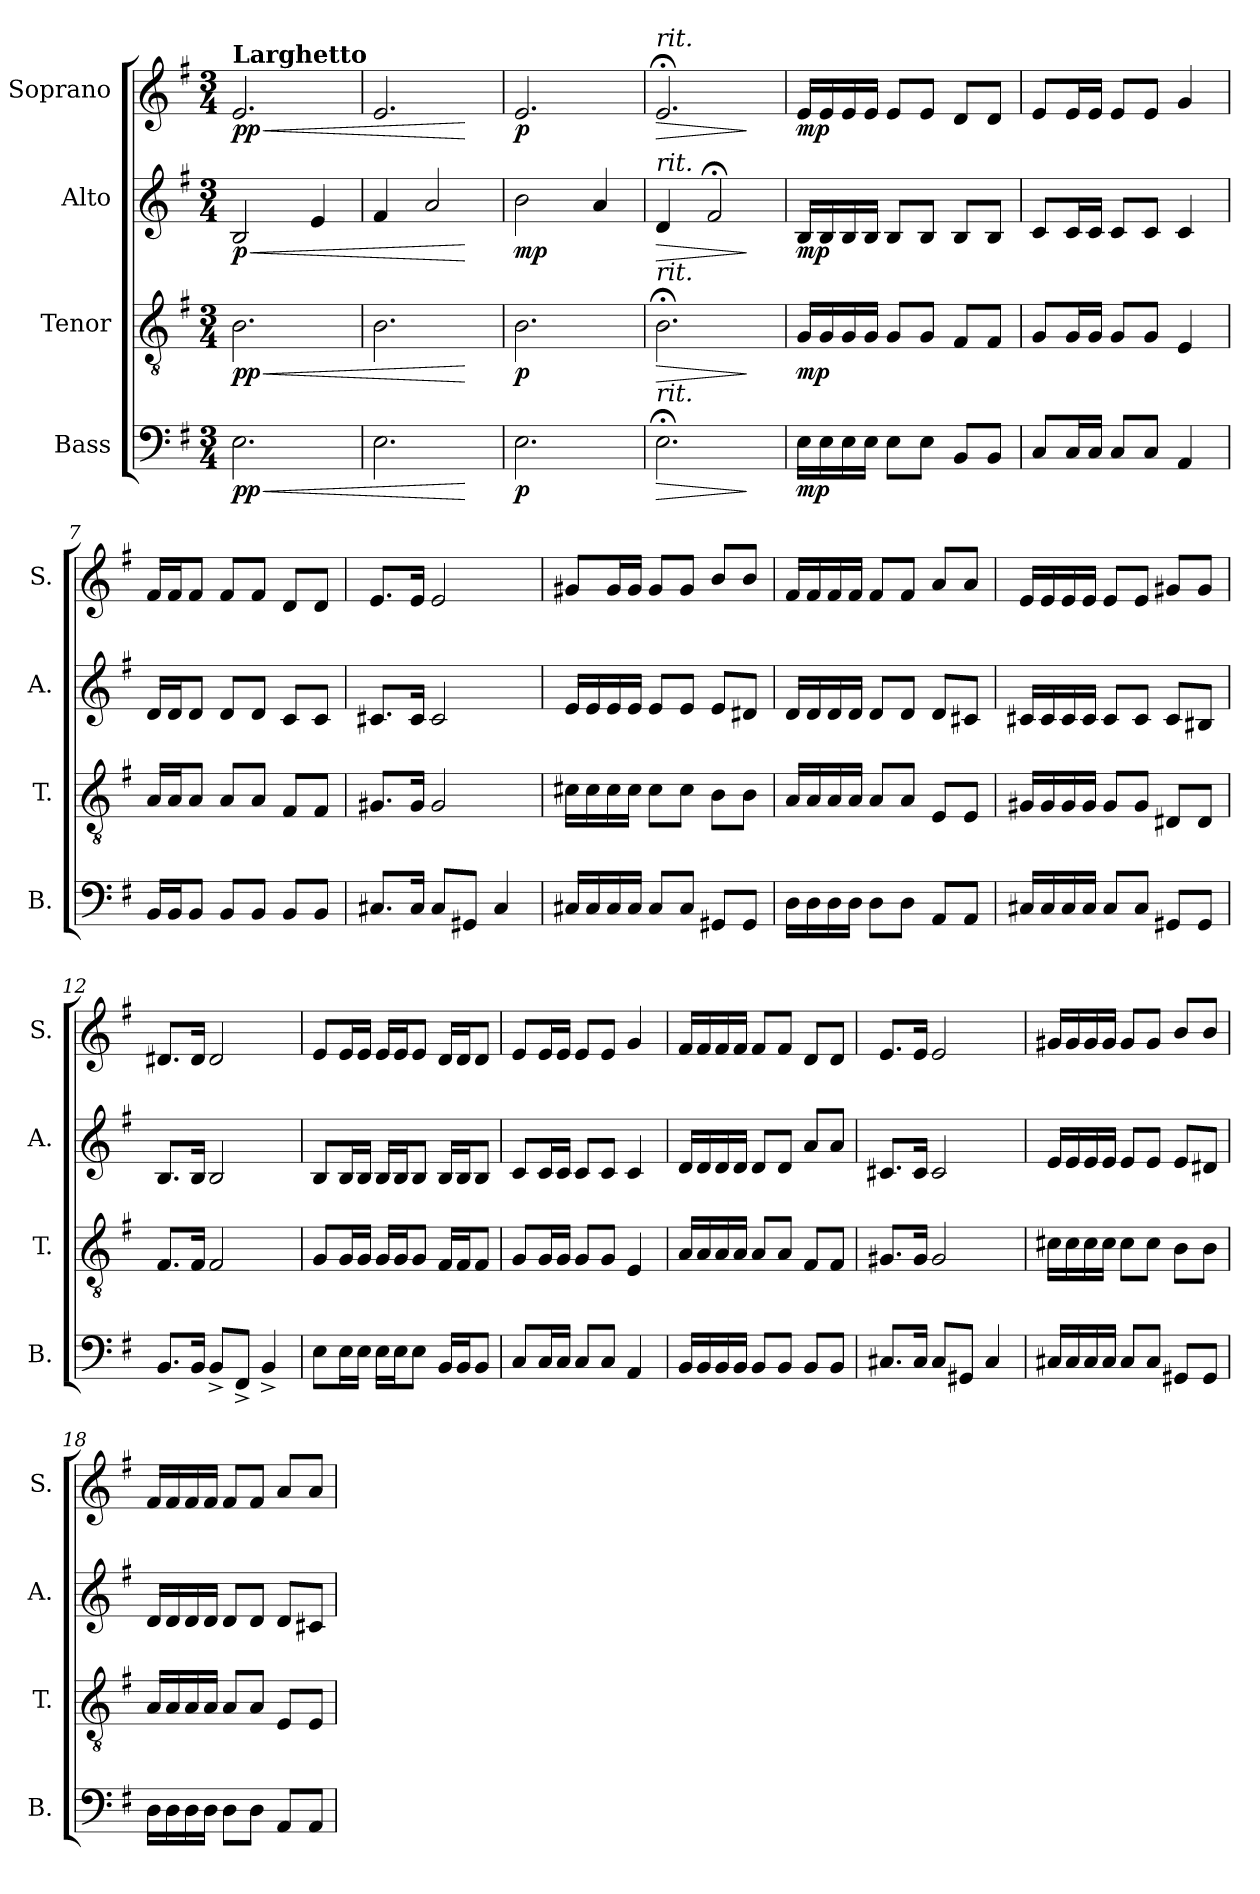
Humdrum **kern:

**kern	**dynam	**kern	**dynam	**kern	**dynam	**kern	**dynam
*part4	*part4	*part3	*part3	*part2	*part2	*part1	*part1
*staff4	*staff4	*staff3	*staff3	*staff2	*staff2	*staff1	*staff1
*I"Bass	*	*I"Tenor	*	*I"Alto	*	*I"Soprano	*
*I'B.	*	*I'T.	*	*I'A.	*	*I'S.	*
*clefF4	*	*clefGv2	*	*clefG2	*	*clefG2	*
*k[f#]	*	*k[f#]	*	*k[f#]	*	*k[f#]	*
*M3/4	*	*M3/4	*	*M3/4	*	*M3/4	*
=1	=1	=1	=1	=1	=1	=1	=1
!	!	!	!	!	!	!LO:TX:a:B:t=Larghetto	!
!	!LO:HP:b	!	!LO:HP:b	!	!LO:HP:b	!	!LO:HP:b
!	!LO:DY:n=1:b	!	!LO:DY:n=1:b	!	!LO:DY:n=1:b	!	!LO:DY:n=1:b
2.E\	< pp	2.B\	< pp	2B/	< p	2.e/	< pp
.	.	.	.	4e/	.	.	.
=2	=2	=2	=2	=2	=2	=2	=2
2.E\	.	2.B\	.	4f#/	.	2.e/	.
.	.	.	.	2a/	.	.	.
.	[	.	[	.	[	.	[
=3	=3	=3	=3	=3	=3	=3	=3
!	!LO:DY:b	!	!LO:DY:b	!	!LO:DY:b	!	!LO:DY:b
2.E\	p	2.B\	p	2b\	mp	2.e/	p
.	.	.	.	4a/	.	.	.
=4	=4	=4	=4	=4	=4	=4	=4
!	!	!	!	!	!	!LO:TX:a:i:t=rit.	!
!	!	!	!	!LO:TX:a:i:t=rit.	!	!	!
!	!	!LO:TX:a:i:t=rit.	!	!	!	!	!
!LO:TX:a:i:t=rit.	!	!	!	!	!	!	!
!	!LO:HP:b	!	!LO:HP:b	!	!LO:HP:b	!	!LO:HP:b
2.E;<\	>	2.B;<\	>	4d/	>	2.e;</	>
.	.	.	.	2f#;</	.	.	.
.	]	.	]	.	]	.	]
!!LO:LB:g=z
=5	=5	=5	=5	=5	=5	=5	=5
*	*	*	*	*	*	*MM80	*
!	!LO:DY:b	!	!LO:DY:b	!	!LO:DY:b	!	!LO:DY:b
16E\LL	mp	16G/LL	mp	16B/LL	mp	16e/LL	mp
16E\	.	16G/	.	16B/	.	16e/	.
16E\	.	16G/	.	16B/	.	16e/	.
16E\JJ	.	16G/JJ	.	16B/JJ	.	16e/JJ	.
8E\L	.	8G/L	.	8B/L	.	8e/L	.
8E\J	.	8G/J	.	8B/J	.	8e/J	.
8BB/L	.	8F#/L	.	8B/L	.	8d/L	.
8BB/J	.	8F#/J	.	8B/J	.	8d/J	.
=6	=6	=6	=6	=6	=6	=6	=6
8C/L	.	8G/L	.	8c/L	.	8e/L	.
16C/L	.	16G/L	.	16c/L	.	16e/L	.
16C/JJ	.	16G/JJ	.	16c/JJ	.	16e/JJ	.
8C/L	.	8G/L	.	8c/L	.	8e/L	.
8C/J	.	8G/J	.	8c/J	.	8e/J	.
4AA/	.	4E/	.	4c/	.	4g/	.
=7	=7	=7	=7	=7	=7	=7	=7
16BB/LL	.	16A/LL	.	16d/LL	.	16f#/LL	.
16BB/J	.	16A/J	.	16d/J	.	16f#/J	.
8BB/J	.	8A/J	.	8d/J	.	8f#/J	.
8BB/L	.	8A/L	.	8d/L	.	8f#/L	.
8BB/J	.	8A/J	.	8d/J	.	8f#/J	.
8BB/L	.	8F#/L	.	8c/L	.	8d/L	.
8BB/J	.	8F#/J	.	8c/J	.	8d/J	.
=8	=8	=8	=8	=8	=8	=8	=8
8.C#X/L	.	8.G#X/L	.	8.c#X/L	.	8.e/L	.
16C#/Jk	.	16G#/Jk	.	16c#/Jk	.	16e/Jk	.
8C#/L	.	2G#/	.	2c#/	.	2e/	.
8GG#X/J	.	.	.	.	.	.	.
4C#/	.	.	.	.	.	.	.
!!LO:LB:g=z
=9	=9	=9	=9	=9	=9	=9	=9
16C#X/LL	.	16c#X\LL	.	16e/LL	.	8g#X/L	.
16C#/	.	16c#\	.	16e/	.	.	.
16C#/	.	16c#\	.	16e/	.	16g#/L	.
16C#/JJ	.	16c#\JJ	.	16e/JJ	.	16g#/JJ	.
8C#/L	.	8c#\L	.	8e/L	.	8g#/L	.
8C#/J	.	8c#\J	.	8e/J	.	8g#/J	.
8GG#X/L	.	8B\L	.	8e/L	.	8b/L	.
8GG#/J	.	8B\J	.	8d#X/J	.	8b/J	.
=10	=10	=10	=10	=10	=10	=10	=10
16D\LL	.	16A/LL	.	16d/LL	.	16f#/LL	.
16D\	.	16A/	.	16d/	.	16f#/	.
16D\	.	16A/	.	16d/	.	16f#/	.
16D\JJ	.	16A/JJ	.	16d/JJ	.	16f#/JJ	.
8D\L	.	8A/L	.	8d/L	.	8f#/L	.
8D\J	.	8A/J	.	8d/J	.	8f#/J	.
8AA/L	.	8E/L	.	8d/L	.	8a/L	.
8AA/J	.	8E/J	.	8c#X/J	.	8a/J	.
=11	=11	=11	=11	=11	=11	=11	=11
16C#X/LL	.	16G#X/LL	.	16c#X/LL	.	16e/LL	.
16C#/	.	16G#/	.	16c#/	.	16e/	.
16C#/	.	16G#/	.	16c#/	.	16e/	.
16C#/JJ	.	16G#/JJ	.	16c#/JJ	.	16e/JJ	.
8C#/L	.	8G#/L	.	8c#/L	.	8e/L	.
8C#/J	.	8G#/J	.	8c#/J	.	8e/J	.
8GG#X/L	.	8D#X/L	.	8c#/L	.	8g#X/L	.
8GG#/J	.	8D#/J	.	8B#X/J	.	8g#/J	.
=12	=12	=12	=12	=12	=12	=12	=12
8.BB/L	.	8.F#/L	.	8.B/L	.	8.d#X/L	.
16BB/Jk	.	16F#/Jk	.	16B/Jk	.	16d#/Jk	.
8BB^/L	.	2F#/	.	2B/	.	2d#/	.
8FF#^/J	.	.	.	.	.	.	.
4BB^/	.	.	.	.	.	.	.
!!LO:PB:g=z
=13	=13	=13	=13	=13	=13	=13	=13
8E\L	.	8G/L	.	8B/L	.	8e/L	.
16E\L	.	16G/L	.	16B/L	.	16e/L	.
16E\JJ	.	16G/JJ	.	16B/JJ	.	16e/JJ	.
16E\LL	.	16G/LL	.	16B/LL	.	16e/LL	.
16E\J	.	16G/J	.	16B/J	.	16e/J	.
8E\J	.	8G/J	.	8B/J	.	8e/J	.
16BB/LL	.	16F#/LL	.	16B/LL	.	16d/LL	.
16BB/J	.	16F#/J	.	16B/J	.	16d/J	.
8BB/J	.	8F#/J	.	8B/J	.	8d/J	.
=14	=14	=14	=14	=14	=14	=14	=14
8C/L	.	8G/L	.	8c/L	.	8e/L	.
16C/L	.	16G/L	.	16c/L	.	16e/L	.
16C/JJ	.	16G/JJ	.	16c/JJ	.	16e/JJ	.
8C/L	.	8G/L	.	8c/L	.	8e/L	.
8C/J	.	8G/J	.	8c/J	.	8e/J	.
4AA/	.	4E/	.	4c/	.	4g/	.
=15	=15	=15	=15	=15	=15	=15	=15
16BB/LL	.	16A/LL	.	16d/LL	.	16f#/LL	.
16BB/	.	16A/	.	16d/	.	16f#/	.
16BB/	.	16A/	.	16d/	.	16f#/	.
16BB/JJ	.	16A/JJ	.	16d/JJ	.	16f#/JJ	.
8BB/L	.	8A/L	.	8d/L	.	8f#/L	.
8BB/J	.	8A/J	.	8d/J	.	8f#/J	.
8BB/L	.	8F#/L	.	8a/L	.	8d/L	.
8BB/J	.	8F#/J	.	8a/J	.	8d/J	.
=16	=16	=16	=16	=16	=16	=16	=16
8.C#X/L	.	8.G#X/L	.	8.c#X/L	.	8.e/L	.
16C#/Jk	.	16G#/Jk	.	16c#/Jk	.	16e/Jk	.
8C#/L	.	2G#/	.	2c#/	.	2e/	.
8GG#X/J	.	.	.	.	.	.	.
4C#/	.	.	.	.	.	.	.
!!LO:LB:g=z
=17	=17	=17	=17	=17	=17	=17	=17
16C#X/LL	.	16c#X\LL	.	16e/LL	.	16g#X/LL	.
16C#/	.	16c#\	.	16e/	.	16g#/	.
16C#/	.	16c#\	.	16e/	.	16g#/	.
16C#/JJ	.	16c#\JJ	.	16e/JJ	.	16g#/JJ	.
8C#/L	.	8c#\L	.	8e/L	.	8g#/L	.
8C#/J	.	8c#\J	.	8e/J	.	8g#/J	.
8GG#X/L	.	8B\L	.	8e/L	.	8b/L	.
8GG#/J	.	8B\J	.	8d#X/J	.	8b/J	.
=18	=18	=18	=18	=18	=18	=18	=18
16D\LL	.	16A/LL	.	16d/LL	.	16f#/LL	.
16D\	.	16A/	.	16d/	.	16f#/	.
16D\	.	16A/	.	16d/	.	16f#/	.
16D\JJ	.	16A/JJ	.	16d/JJ	.	16f#/JJ	.
8D\L	.	8A/L	.	8d/L	.	8f#/L	.
8D\J	.	8A/J	.	8d/J	.	8f#/J	.
8AA/L	.	8E/L	.	8d/L	.	8a/L	.
8AA/J	.	8E/J	.	8c#X/J	.	8a/J	.
=	=	=	=	=	=	=	=
*-	*-	*-	*-	*-	*-	*-	*-
